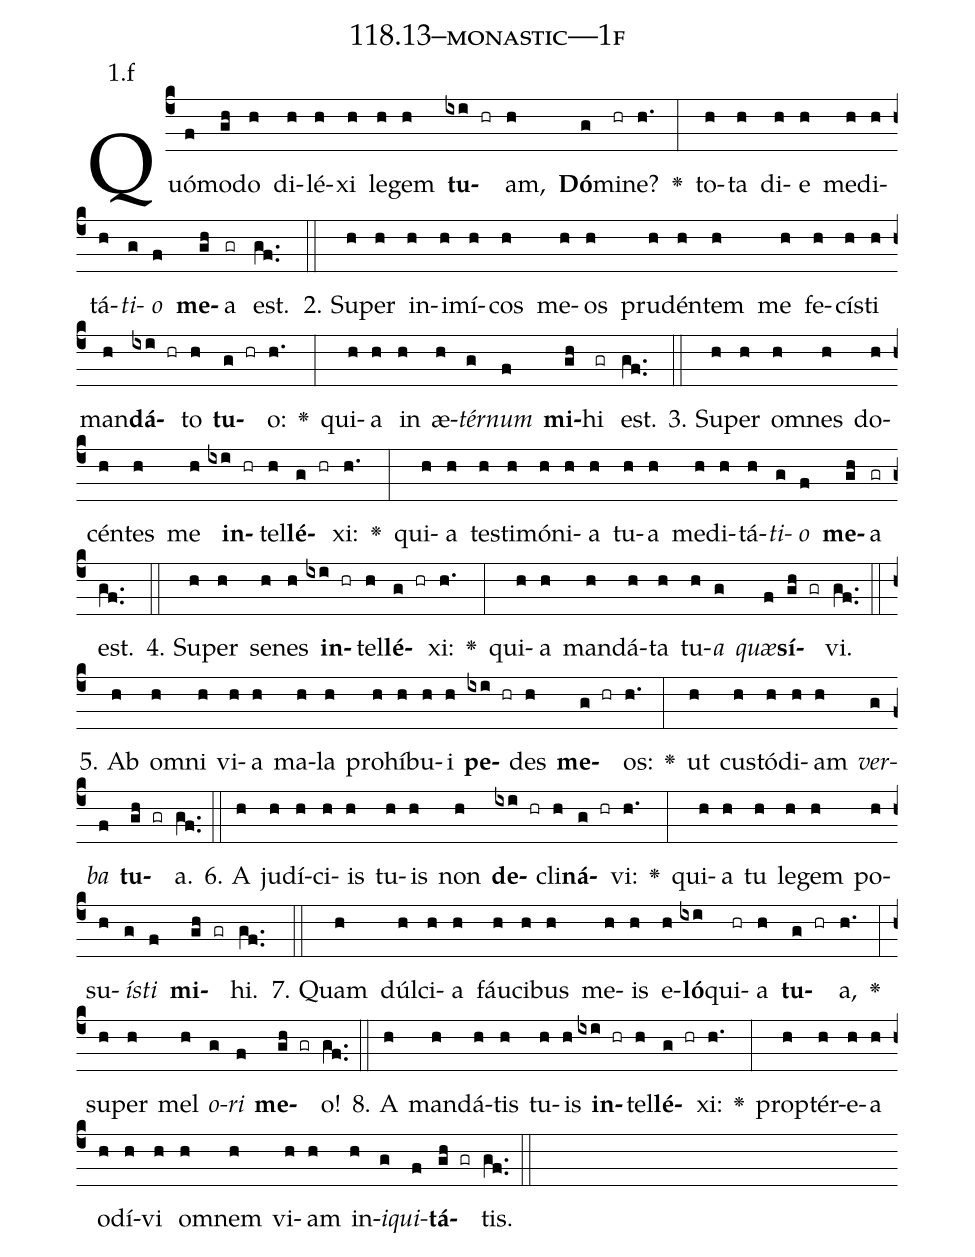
name: 118.13--monastic---1f;
annotation: 1.f;
%%
(c4)Quó(f)mo(gh)do(h) di(h)lé(h)xi(h) le(h)gem(h) <b>tu</b>(ixi hr)am,(h) <b>Dó</b>(g)mi(hr)ne?(h.) <v>\greheightstar</v>(:) to(h)ta(h) di(h)e(h) me(h)di(h)tá(h)<i>ti</i>(g)<i>o</i>(f) <b>me</b>(gh)a(gr) est.(gf..) (::)
2. Su(h)per(h) in(h)i(h)mí(h)cos(h) me(h)os(h) pru(h)dén(h)tem(h) me(h) fe(h)cís(h)ti(h) man(h)<b>dá</b>(ixi hr)to(h) <b>tu</b>(g hr)o:(h.) <v>\greheightstar</v>(:) qui(h)a(h) in(h) æ(h)<i>tér</i>(g)<i>num</i>(f) <b>mi</b>(gh)hi(gr) est.(gf..) (::)
3. Su(h)per(h) om(h)nes(h) do(h)cén(h)tes(h) me(h) <b>in</b>(ixi hr)tel(h)<b>lé</b>(g hr)xi:(h.) <v>\greheightstar</v>(:) qui(h)a(h) tes(h)ti(h)mó(h)ni(h)a(h) tu(h)a(h) me(h)di(h)tá(h)<i>ti</i>(g)<i>o</i>(f) <b>me</b>(gh)a(gr) est.(gf..) (::)
4. Su(h)per(h) se(h)nes(h) <b>in</b>(ixi hr)tel(h)<b>lé</b>(g hr)xi:(h.) <v>\greheightstar</v>(:) qui(h)a(h) man(h)dá(h)ta(h) tu(h)<i>a</i>(g) <i>quæ</i>(f)<b>sí</b>(gh gr)vi.(gf..) (::)
5. Ab(h) om(h)ni(h) vi(h)a(h) ma(h)la(h) pro(h)hí(h)bu(h)i(h) <b>pe</b>(ixi hr)des(h) <b>me</b>(g hr)os:(h.) <v>\greheightstar</v>(:) ut(h) cus(h)tó(h)di(h)am(h) <i>ver</i>(g)<i>ba</i>(f) <b>tu</b>(gh gr)a.(gf..) (::)
6. A(h) ju(h)dí(h)ci(h)is(h) tu(h)is(h) non(h) <b>de</b>(ixi hr)cli(h)<b>ná</b>(g hr)vi:(h.) <v>\greheightstar</v>(:) qui(h)a(h) tu(h) le(h)gem(h) po(h)su(h)<i>ís</i>(g)<i>ti</i>(f) <b>mi</b>(gh gr)hi.(gf..) (::)
7. Quam(h) dúl(h)ci(h)a(h) fáu(h)ci(h)bus(h) me(h)is(h) e(h)<b>ló</b>(ixi)qui(hr)a(h) <b>tu</b>(g hr)a,(h.) <v>\greheightstar</v>(:) su(h)per(h) mel(h) <i>o</i>(g)<i>ri</i>(f) <b>me</b>(gh gr)o!(gf..) (::)
8. A(h) man(h)dá(h)tis(h) tu(h)is(h) <b>in</b>(ixi hr)tel(h)<b>lé</b>(g hr)xi:(h.) <v>\greheightstar</v>(:) prop(h)tér(h)e(h)a(h) o(h)dí(h)vi(h) om(h)nem(h) vi(h)am(h) in(h)<i>i</i>(g)<i>qui</i>(f)<b>tá</b>(gh gr)tis.(gf..) (::)
